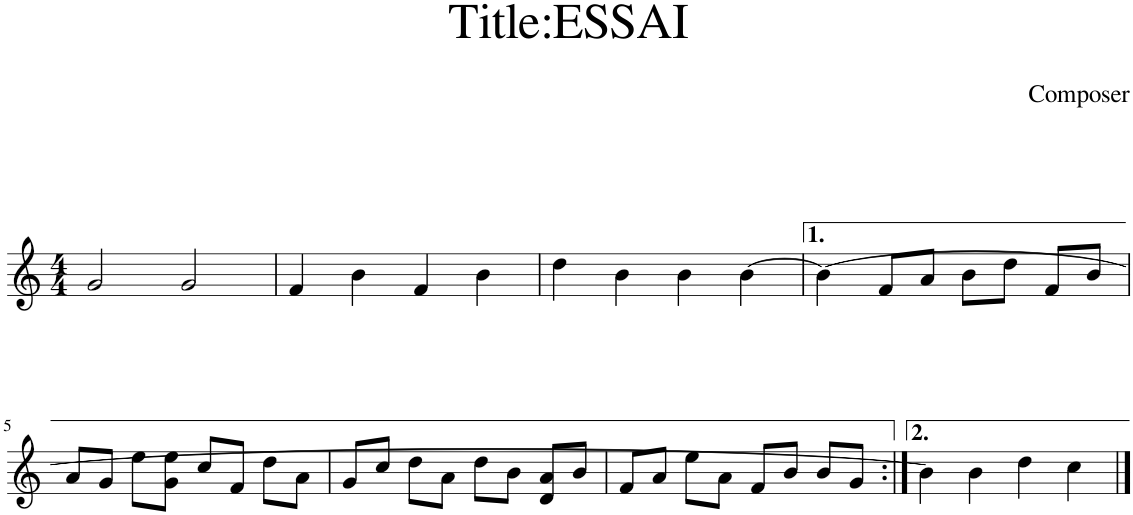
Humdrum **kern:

**kern
*part1
*staff1
*I"Piano
*I'Pno.
*clefG2
*k[]
*M4/4
=1
2g/
2g/
=2
4f/
4b\
4f/
4b\
=3
4dd\
4b\
4b\
[4b\
=4
4b\_
8f/L
8a/J
8b\L
8dd\J
8f/L
8b/J
!!LO:LB:g=z
=5
8a/L
8g/J
8ee\L
8g\ 8ee\J
8cc/L
8f/J
8dd\L
8a\J
=6
8g/L
8cc/J
8dd\L
8a\J
8dd\L
8b\J
8d/ 8a/L
8b/J
=7
8f/L
8a/J
8ee\L
8a\J
8f/L
8b/J
8b/L
8g/J
=8:|!
4b\]
4b\
4dd\
4cc\
==
*-
